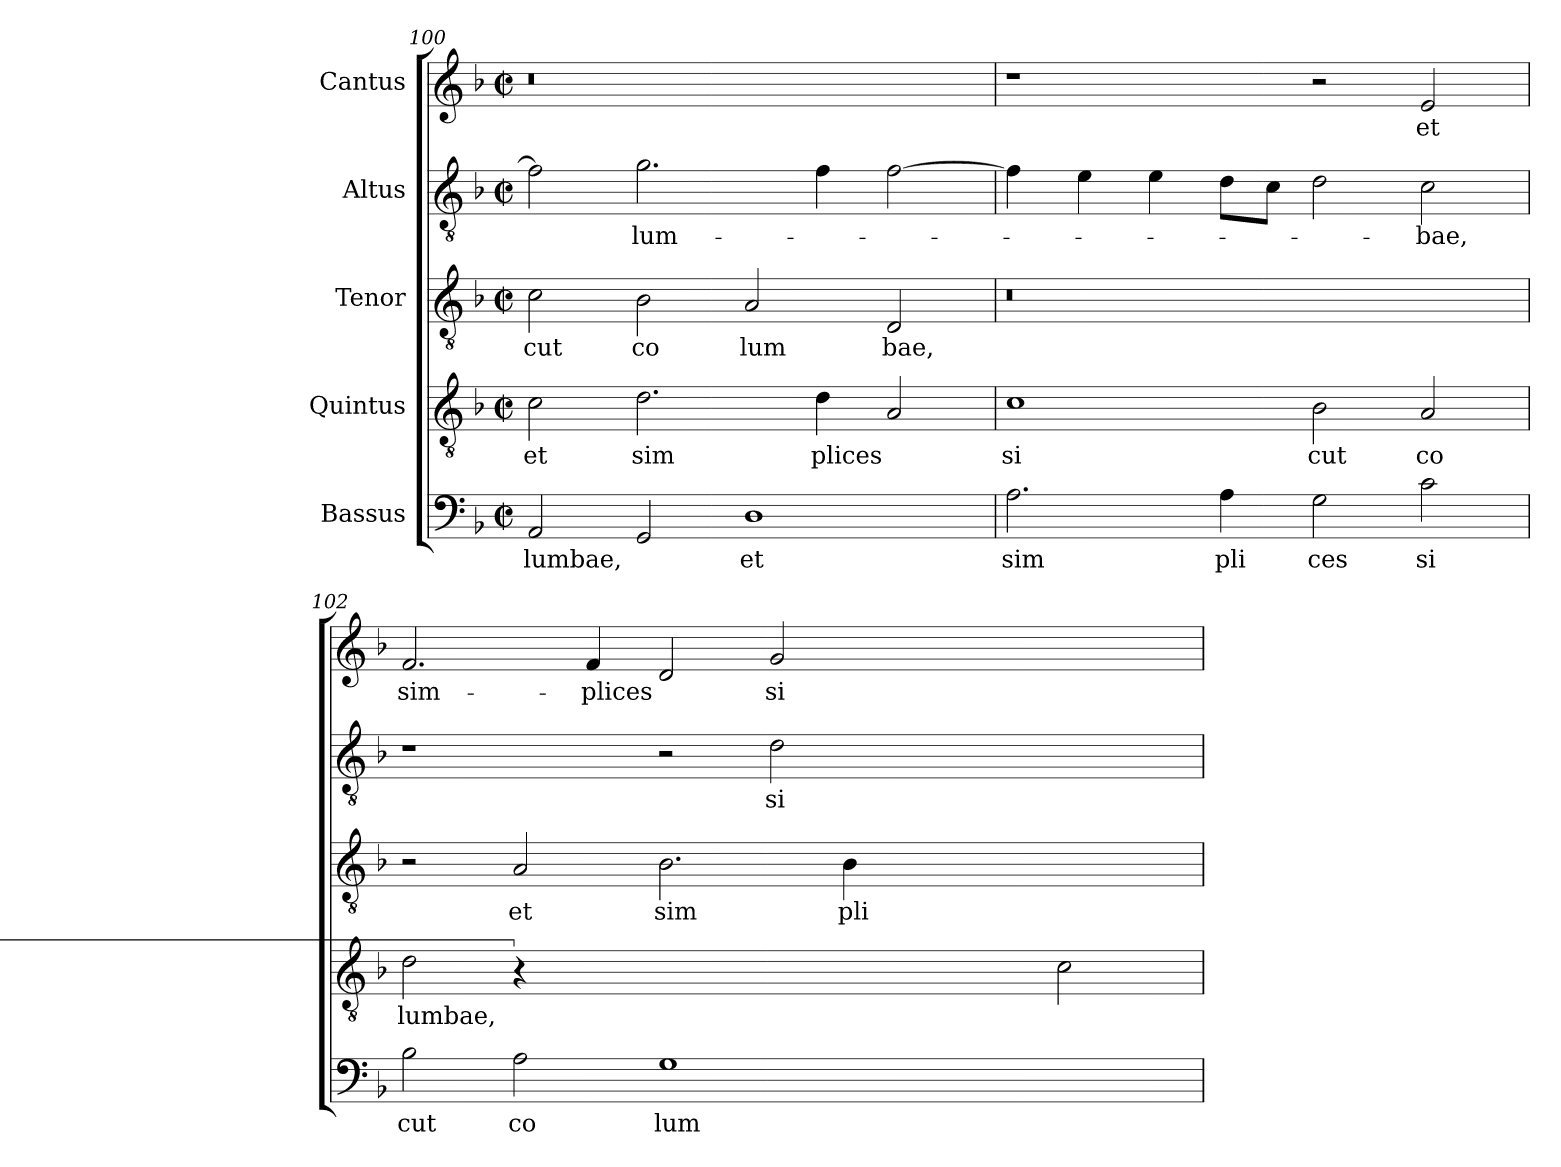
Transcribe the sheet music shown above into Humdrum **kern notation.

**kern	**text	**kern	**text	**kern	**text	**kern	**text	**kern	**text
*part5	*part5	*part4	*part4	*part3	*part3	*part2	*part2	*part1	*part1
*staff5	*staff5	*staff4	*staff4	*staff3	*staff3	*staff2	*staff2	*staff1	*staff1
*I"Bassus	*	*I"Quintus	*	*I"Tenor	*	*I"Altus	*	*I"Cantus	*
*clefF4	*	*clefGv2	*	*clefGv2	*	*clefGv2	*	*clefG2	*
*k[b-]	*	*k[b-]	*	*k[b-]	*	*k[b-]	*	*k[b-]	*
*F:	*	*F:	*	*F:	*	*F:	*	*F:	*
*M2/2	*	*M2/2	*	*M2/2	*	*M2/2	*	*M2/2	*
*met(c|)	*	*met(c|)	*	*met(c|)	*	*met(c|)	*	*met(c|)	*
=100	=100	=100	=100	=100	=100	=100	=100	=100	=100
!	!LO:LY:b:cj	!	!LO:LY:b:cj	!	!LO:LY:b:cj	!	!	!	!
2AA/	lumbae,	2c\	et	2c\	cut	2f\]	.	0r	.
!	!	!	!LO:LY:b:cj	!	!LO:LY:b:cj	!	!LO:LY:b	!	!
2GG/	.	2.d\	sim	2B-\	co	2.g\	-lum-	.	.
!	!LO:LY:b:cj	!	!	!	!LO:LY:b:cj	!	!	!	!
1D	et	.	.	2A/	lum	.	.	.	.
!	!	!	!LO:LY:b	!	!	!	!	!	!
.	.	4d\	plices	.	.	4f\	.	.	.
!	!	!	!	!	!LO:LY:b:cj	!	!	!	!
.	.	2A/	.	2D/	bae,	[>2f\	.	.	.
=101	=101	=101	=101	=101	=101	=101	=101	=101	=101
!	!LO:LY:b:cj	!	!LO:LY:b:cj	!	!	!	!	!	!
2.A\	sim	1c	si	0r	.	4f\]	.	1r	.
.	.	.	.	.	.	4e\	.	.	.
.	.	.	.	.	.	4e\	.	.	.
!	!LO:LY:b:cj	!	!	!	!	!	!	!	!
4A\	pli	.	.	.	.	8d\L	.	.	.
.	.	.	.	.	.	8c\J	.	.	.
!	!LO:LY:b:cj	!	!LO:LY:b:cj	!	!	!	!	!	!
2G\	ces	2B-\	cut	.	.	2d\	.	2r	.
!	!LO:LY:b:cj	!	!LO:LY:b:cj	!	!	!	!LO:LY:b:cj	!	!LO:LY:b:cj
2c\	si	2A/	co	.	.	2c\	-bae,	2e/	et
=102	=102	=102	=102	=102	=102	=102	=102	=102	=102
!	!LO:LY:b:cj	!	!LO:LY:b:cj	!	!	!	!	!	!LO:LY:b:cj
2B-\	cut	2d\	lumbae,	2r	.	1r	.	2.f/	sim-
!	!LO:LY:b:cj	!LO:N:vis=1	!	!	!LO:LY:b:cj	!	!	!	!
2A\	co	4%9r	.	2A/	et	.	.	.	.
!	!	!	!	!	!	!	!	!	!LO:LY:b
.	.	.	.	.	.	.	.	4f/	-plices
!	!LO:LY:b:cj	!	!	!	!LO:LY:b:cj	!	!	!	!
1G	lum	.	.	2.B-\	sim	2r	.	2d/	.
!	!	!	!	!	!	!	!LO:LY:b:cj	!	!LO:LY:b:cj
.	.	.	.	.	.	2d\	si-	2g/	si-
!	!	!	!	!	!LO:LY:b:cj	!	!	!	!
.	.	.	.	4B-\	pli	.	.	.	.
1ryy	.	.	.	1ryy	.	1ryy	.	1ryy	.
.	.	2c\	.	.	.	.	.	.	.
4ryy	.	.	.	4ryy	.	4ryy	.	4ryy	.
=	=	=	=	=	=	=	=	=	=
*-	*-	*-	*-	*-	*-	*-	*-	*-	*-
